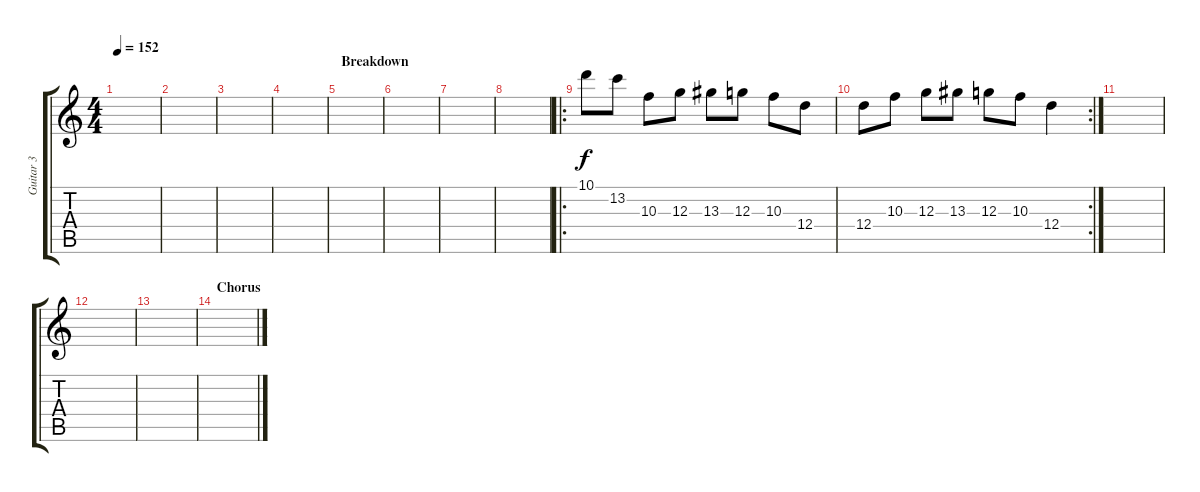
\track ("Guitar 3" "Guitar 3") {instrument distortionguitar}
\staff {score tabs}
\tuning (E4 B3 G3 D3 A2 D2) {hide}
\ts (4 4)
\tempo 152
\clef g2
\ks c
|
|
|
|
\section ("" "Breakdown")
|
|
|
|
\ro
10.1.8{volume 13} 13.2.8 10.3.8 12.3.8 13.3.8 12.3.8 10.3.8 12.4.8 |
\rc 2
12.4.8 10.3.8 12.3.8 13.3.8 12.3.8 10.3.8 12.4.4 |
|
|
|
\section ("" "Chorus")
